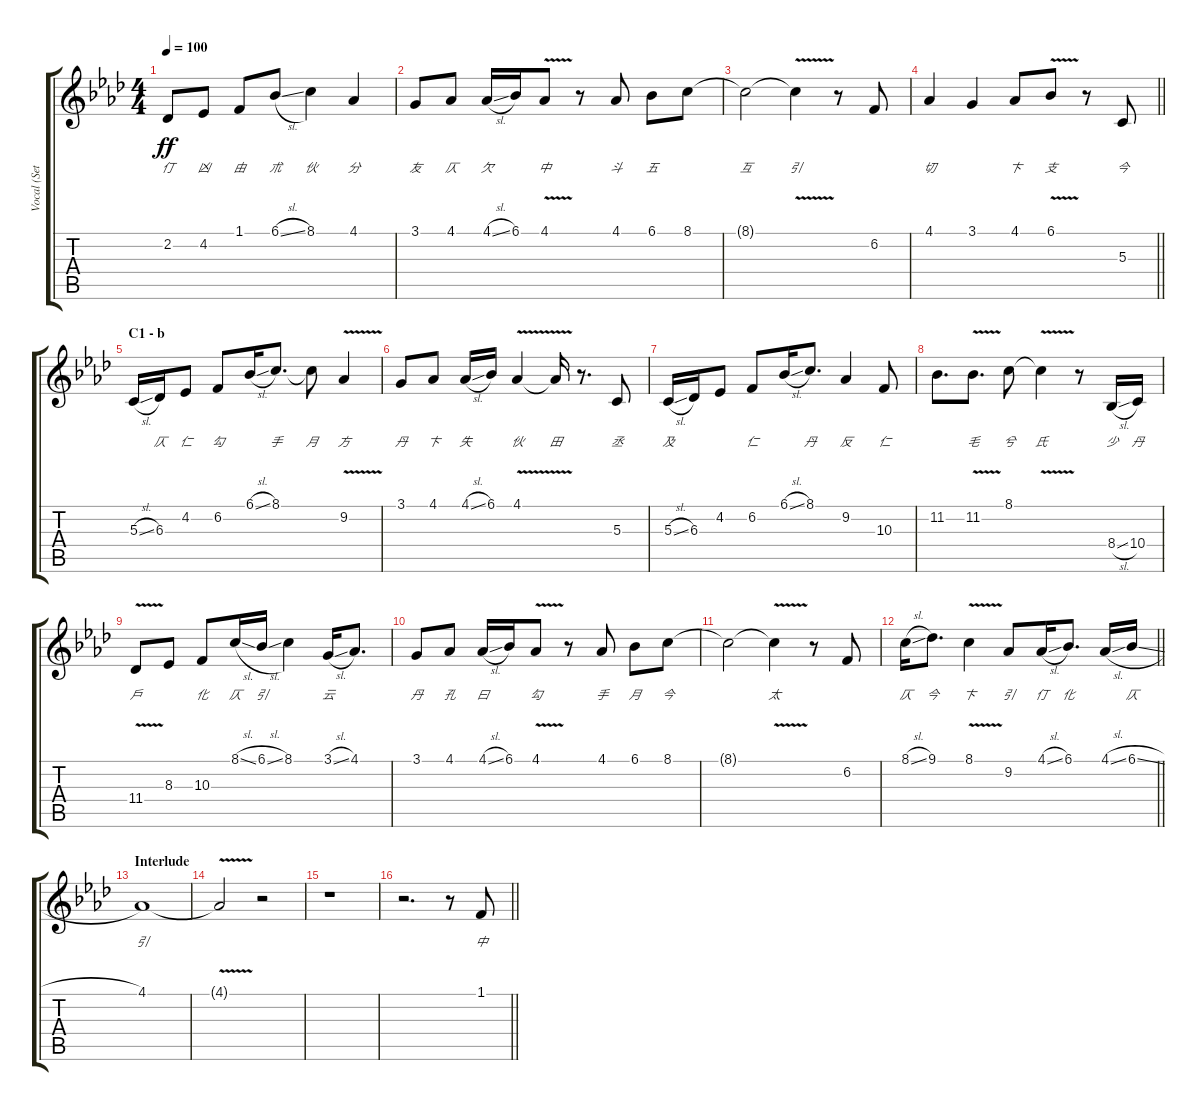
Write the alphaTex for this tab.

\track ("Vocal (Setsuna)" "Vocal (Set") {instrument clarinet}
\staff {score tabs}
\tuning (E4 B3 G3 D3 A2 E2) {hide}
\ts (4 4)
\tempo 100
\clef g2
\ks ab
2.2.8{lyrics (0 "仃") lyrics (1 "") lyrics (2 "") lyrics (3 "") lyrics (4 "") dy ff} 4.2.8{lyrics (0 "凶") lyrics (1 "") lyrics (2 "") lyrics (3 "") lyrics (4 "")} 1.1.8{lyrics (0 "由") lyrics (1 "") lyrics (2 "") lyrics (3 "") lyrics (4 "")} 6.1{sl}.8{lyrics (0 "朮") lyrics (1 "") lyrics (2 "") lyrics (3 "") lyrics (4 "")} 8.1.4{lyrics (0 "伙") lyrics (1 "") lyrics (2 "") lyrics (3 "") lyrics (4 "")} 4.1.4{lyrics (0 "分") lyrics (1 "") lyrics (2 "") lyrics (3 "") lyrics (4 "")} |
3.1.8{lyrics (0 "友") lyrics (1 "") lyrics (2 "") lyrics (3 "") lyrics (4 "")} 4.1.8{lyrics (0 "仄") lyrics (1 "") lyrics (2 "") lyrics (3 "") lyrics (4 "")} 4.1{sl}.16{lyrics (0 "欠") lyrics (1 "") lyrics (2 "") lyrics (3 "") lyrics (4 "")} 6.1.16{lyrics (0 "") lyrics (1 "") lyrics (2 "") lyrics (3 "") lyrics (4 "")} 4.1{v}.8{lyrics (0 "中") lyrics (1 "") lyrics (2 "") lyrics (3 "") lyrics (4 "")} r.8 4.1.8{lyrics (0 "斗") lyrics (1 "") lyrics (2 "") lyrics (3 "") lyrics (4 "")} 6.1.8{lyrics (0 "五") lyrics (1 "") lyrics (2 "") lyrics (3 "") lyrics (4 "")} 8.1.8{lyrics (0 "") lyrics (1 "") lyrics (2 "") lyrics (3 "") lyrics (4 "")} |
8.1{t}.2{lyrics (0 "互") lyrics (1 "") lyrics (2 "") lyrics (3 "") lyrics (4 "")} 8.1{v t}.4{lyrics (0 "引") lyrics (1 "") lyrics (2 "") lyrics (3 "") lyrics (4 "")} r.8 6.2.8{lyrics (0 "") lyrics (1 "") lyrics (2 "") lyrics (3 "") lyrics (4 "")} |
\barLineRight lightlight
4.1.4{lyrics (0 "切") lyrics (1 "") lyrics (2 "") lyrics (3 "") lyrics (4 "")} 3.1.4{lyrics (0 "") lyrics (1 "") lyrics (2 "") lyrics (3 "") lyrics (4 "")} 4.1.8{lyrics (0 "卞") lyrics (1 "") lyrics (2 "") lyrics (3 "") lyrics (4 "")} 6.1{v}.8{lyrics (0 "支") lyrics (1 "") lyrics (2 "") lyrics (3 "") lyrics (4 "")} r.8 5.3.8{lyrics (0 "今") lyrics (1 "") lyrics (2 "") lyrics (3 "") lyrics (4 "")} |
\section ("" "C1 - b")
5.3{sl}.16{lyrics (0 "") lyrics (1 "") lyrics (2 "") lyrics (3 "") lyrics (4 "")} 6.3.16{lyrics (0 "仄") lyrics (1 "") lyrics (2 "") lyrics (3 "") lyrics (4 "")} 4.2.8{lyrics (0 "仁") lyrics (1 "") lyrics (2 "") lyrics (3 "") lyrics (4 "")} 6.2.8{lyrics (0 "勾") lyrics (1 "") lyrics (2 "") lyrics (3 "") lyrics (4 "")} 6.1{sl}.16{lyrics (0 "") lyrics (1 "") lyrics (2 "") lyrics (3 "") lyrics (4 "")} 8.1.8{d lyrics (0 "手") lyrics (1 "") lyrics (2 "") lyrics (3 "") lyrics (4 "")} 8.1{t}.8{lyrics (0 "月") lyrics (1 "") lyrics (2 "") lyrics (3 "") lyrics (4 "")} 9.2{v}.4{lyrics (0 "方") lyrics (1 "") lyrics (2 "") lyrics (3 "") lyrics (4 "")} |
3.1.8{lyrics (0 "丹") lyrics (1 "") lyrics (2 "") lyrics (3 "") lyrics (4 "")} 4.1.8{lyrics (0 "卞") lyrics (1 "") lyrics (2 "") lyrics (3 "") lyrics (4 "")} 4.1{sl}.16{lyrics (0 "失") lyrics (1 "") lyrics (2 "") lyrics (3 "") lyrics (4 "")} 6.1.16{lyrics (0 "") lyrics (1 "") lyrics (2 "") lyrics (3 "") lyrics (4 "")} 4.1{v}.4{lyrics (0 "伙") lyrics (1 "") lyrics (2 "") lyrics (3 "") lyrics (4 "")} 4.1{t}.16{lyrics (0 "田") lyrics (1 "") lyrics (2 "") lyrics (3 "") lyrics (4 "")} r.8{d} 5.3.8{lyrics (0 "丞") lyrics (1 "") lyrics (2 "") lyrics (3 "") lyrics (4 "")} |
5.3{sl}.16{lyrics (0 "及") lyrics (1 "") lyrics (2 "") lyrics (3 "") lyrics (4 "")} 6.3.16{lyrics (0 "") lyrics (1 "") lyrics (2 "") lyrics (3 "") lyrics (4 "")} 4.2.8{lyrics (0 "") lyrics (1 "") lyrics (2 "") lyrics (3 "") lyrics (4 "")} 6.2.8{lyrics (0 "仁") lyrics (1 "") lyrics (2 "") lyrics (3 "") lyrics (4 "")} 6.1{sl}.16{lyrics (0 "") lyrics (1 "") lyrics (2 "") lyrics (3 "") lyrics (4 "")} 8.1.8{d lyrics (0 "丹") lyrics (1 "") lyrics (2 "") lyrics (3 "") lyrics (4 "")} 9.2.4{lyrics (0 "反") lyrics (1 "") lyrics (2 "") lyrics (3 "") lyrics (4 "")} 10.3.8{lyrics (0 "仁") lyrics (1 "") lyrics (2 "") lyrics (3 "") lyrics (4 "")} |
11.2.8{d lyrics (0 "") lyrics (1 "") lyrics (2 "") lyrics (3 "") lyrics (4 "")} 11.2{v}.8{d lyrics (0 "毛") lyrics (1 "") lyrics (2 "") lyrics (3 "") lyrics (4 "")} 8.1.8{lyrics (0 "兮") lyrics (1 "") lyrics (2 "") lyrics (3 "") lyrics (4 "")} 8.1{v t}.4{lyrics (0 "氏") lyrics (1 "") lyrics (2 "") lyrics (3 "") lyrics (4 "")} r.8 8.4{sl}.16{lyrics (0 "少") lyrics (1 "") lyrics (2 "") lyrics (3 "") lyrics (4 "")} 10.4.16{lyrics (0 "丹") lyrics (1 "") lyrics (2 "") lyrics (3 "") lyrics (4 "")} |
11.4{v}.8{lyrics (0 "戶") lyrics (1 "") lyrics (2 "") lyrics (3 "") lyrics (4 "")} 8.3.8{lyrics (0 "") lyrics (1 "") lyrics (2 "") lyrics (3 "") lyrics (4 "")} 10.3.8{lyrics (0 "化") lyrics (1 "") lyrics (2 "") lyrics (3 "") lyrics (4 "")} 8.1{sl}.16{lyrics (0 "仄") lyrics (1 "") lyrics (2 "") lyrics (3 "") lyrics (4 "")} 6.1{sl}.16{lyrics (0 "引") lyrics (1 "") lyrics (2 "") lyrics (3 "") lyrics (4 "")} 8.1.4{lyrics (0 "") lyrics (1 "") lyrics (2 "") lyrics (3 "") lyrics (4 "")} 3.1{sl}.16{lyrics (0 "云") lyrics (1 "") lyrics (2 "") lyrics (3 "") lyrics (4 "")} 4.1.8{d lyrics (0 "") lyrics (1 "") lyrics (2 "") lyrics (3 "") lyrics (4 "")} |
3.1.8{lyrics (0 "丹") lyrics (1 "") lyrics (2 "") lyrics (3 "") lyrics (4 "")} 4.1.8{lyrics (0 "孔") lyrics (1 "") lyrics (2 "") lyrics (3 "") lyrics (4 "")} 4.1{sl}.16{lyrics (0 "曰") lyrics (1 "") lyrics (2 "") lyrics (3 "") lyrics (4 "")} 6.1.16{lyrics (0 "") lyrics (1 "") lyrics (2 "") lyrics (3 "") lyrics (4 "")} 4.1{v}.8{lyrics (0 "勾") lyrics (1 "") lyrics (2 "") lyrics (3 "") lyrics (4 "")} r.8 4.1.8{lyrics (0 "手") lyrics (1 "") lyrics (2 "") lyrics (3 "") lyrics (4 "")} 6.1.8{lyrics (0 "月") lyrics (1 "") lyrics (2 "") lyrics (3 "") lyrics (4 "")} 8.1.8{lyrics (0 "今") lyrics (1 "") lyrics (2 "") lyrics (3 "") lyrics (4 "")} |
8.1{t}.2{lyrics (0 "") lyrics (1 "") lyrics (2 "") lyrics (3 "") lyrics (4 "")} 8.1{v t}.4{lyrics (0 "太") lyrics (1 "") lyrics (2 "") lyrics (3 "") lyrics (4 "")} r.8 6.2.8{lyrics (0 "") lyrics (1 "") lyrics (2 "") lyrics (3 "") lyrics (4 "")} |
\barLineRight lightlight
8.1{sl}.16{lyrics (0 "仄") lyrics (1 "") lyrics (2 "") lyrics (3 "") lyrics (4 "")} 9.1.8{d lyrics (0 "今") lyrics (1 "") lyrics (2 "") lyrics (3 "") lyrics (4 "")} 8.1{v}.4{lyrics (0 "卞") lyrics (1 "") lyrics (2 "") lyrics (3 "") lyrics (4 "")} 9.2.8{lyrics (0 "引") lyrics (1 "") lyrics (2 "") lyrics (3 "") lyrics (4 "")} 4.1{sl}.16{lyrics (0 "仃") lyrics (1 "") lyrics (2 "") lyrics (3 "") lyrics (4 "")} 6.1.8{d lyrics (0 "化") lyrics (1 "") lyrics (2 "") lyrics (3 "") lyrics (4 "")} 4.1{sl}.16{lyrics (0 "") lyrics (1 "") lyrics (2 "") lyrics (3 "") lyrics (4 "")} 6.1{sl}.16{lyrics (0 "仄") lyrics (1 "") lyrics (2 "") lyrics (3 "") lyrics (4 "")} |
\section ("" "Interlude")
4.1.1{lyrics (0 "引") lyrics (1 "") lyrics (2 "") lyrics (3 "") lyrics (4 "") volume 6} |
4.1{v t}.2{lyrics (0 "") lyrics (1 "") lyrics (2 "") lyrics (3 "") lyrics (4 "")} r.2 |
r.1 |
\barLineRight lightlight
r.2{d} r.8 1.1.8{lyrics (0 "中") lyrics (1 "") lyrics (2 "") lyrics (3 "") lyrics (4 "") volume 13}
